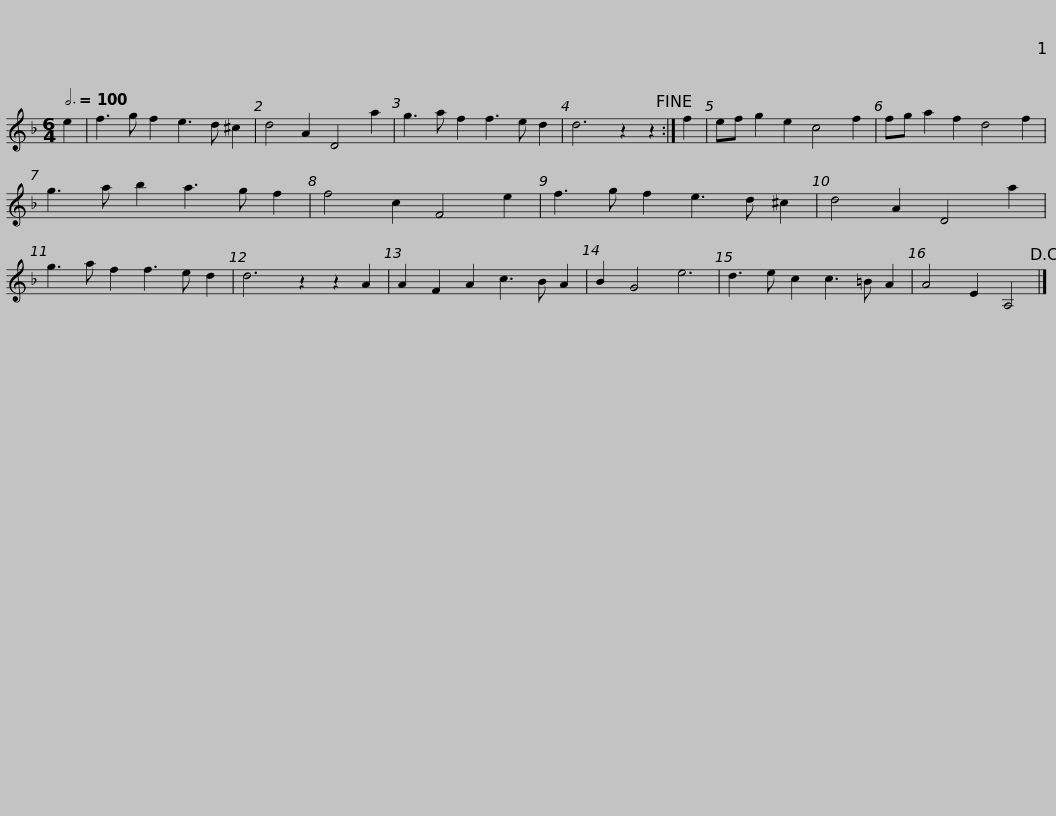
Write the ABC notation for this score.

X:1
L:1/8
Q:3/4=100
M:6/4
I:linebreak $
K:Dmin
V:1 treble
V:1
 e2 | f3 g f2 e3 d ^c2 | d4 A2 D4 a2 | g3 a f2 f3 e d2 | d6 z2 z2!fine! :| %5
 f2 | ef g2 e2 c4 f2 | fg a2 f2 d4 f2 |$ g3 a b2 a3 g f2 | f4 c2 F4 e2 | %10
 f3 g f2 e3 d ^c2 | d4 A2 D4 a2 | g3 a f2 f3 e d2 | d6 z2 z2 A2 | A2 F2 A2 c3 B A2 |$ %15
 B2 G4 e6 | d3 e c2 c3 =B A2 | A4 E2 A,4!D.C.! |] %18
